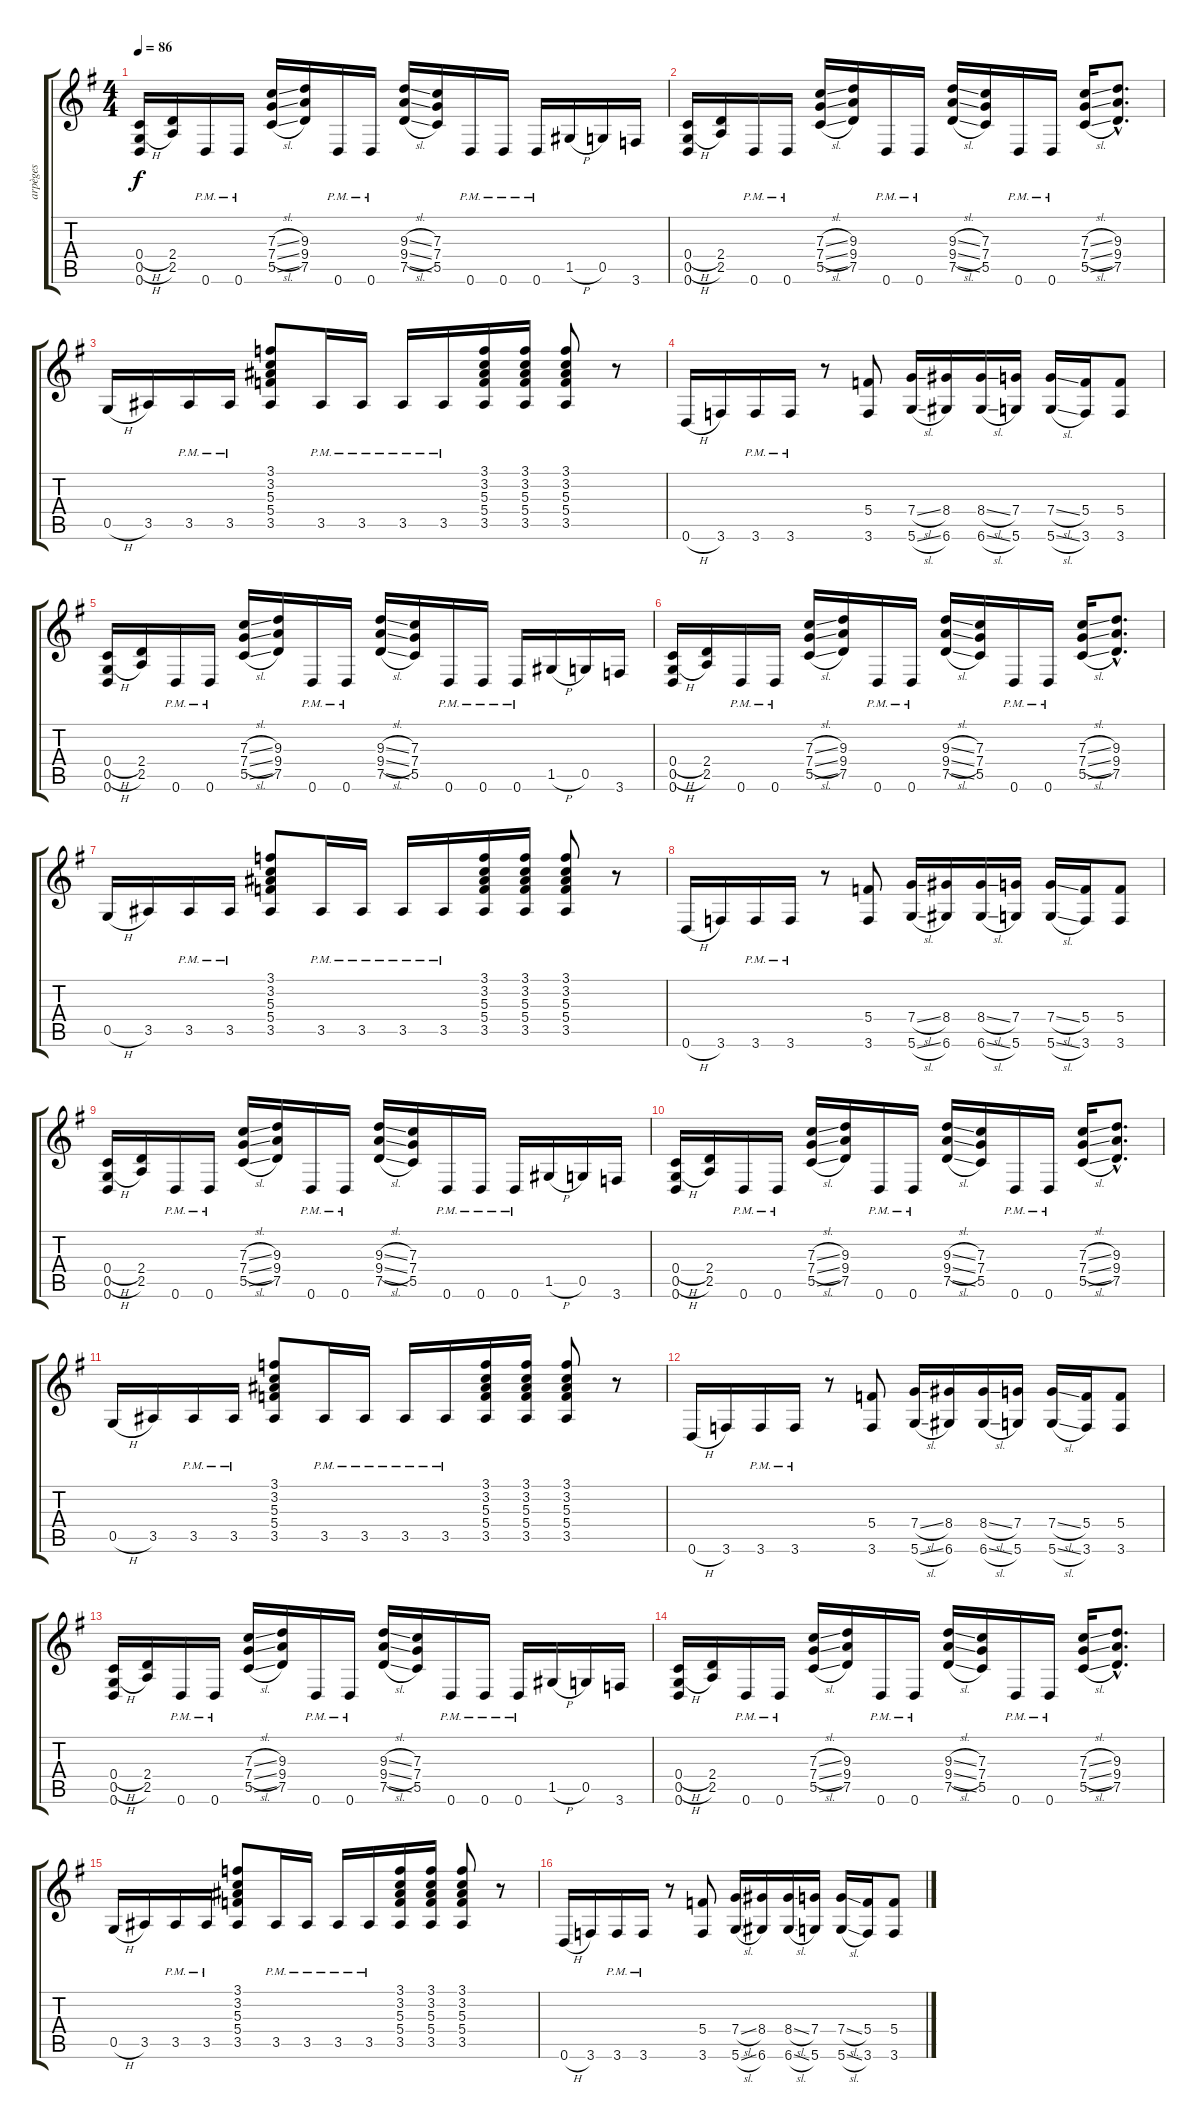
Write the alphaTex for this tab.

\track ("arpèges" "arpèges") {instrument overdrivenguitar}
\staff {score tabs}
\tuning (D4 A3 F3 C3 G2 D2) {hide}
\ts (4 4)
\tempo 86
\clef g2
\ks g
(0.4{h} 0.5{h} 0.6).16{dy f} (2.4 2.5).16 0.6{pm}.16 0.6{pm}.16 (7.3{sl} 7.4{sl} 5.5{sl}).16 (9.3 9.4 7.5).16 0.6{pm}.16 0.6{pm}.16 (9.3{sl} 9.4{sl} 7.5{sl}).16 (7.3 7.4 5.5).16 0.6{pm}.16 0.6{pm}.16 0.6{pm}.16 1.5{h}.16 0.5.16 3.6.16 |
(0.4{h} 0.5{h} 0.6).16 (2.4 2.5).16 0.6{pm}.16 0.6{pm}.16 (7.3{sl} 7.4{sl} 5.5{sl}).16 (9.3 9.4 7.5).16 0.6{pm}.16 0.6{pm}.16 (9.3{sl} 9.4{sl} 7.5{sl}).16 (7.3 7.4 5.5).16 0.6{pm}.16 0.6{pm}.16 (7.3{sl} 7.4{sl} 5.5{sl}).16 (9.3{hac} 9.4{hac} 7.5{hac}).8{d} |
0.5{h}.16 3.5.16 3.5{pm}.16 3.5{pm}.16 (3.1 3.2 5.3 5.4 3.5).8 3.5{pm}.16 3.5{pm}.16 3.5{pm}.16 3.5{pm}.16 (3.1 3.2 5.3 5.4 3.5).16 (3.1 3.2 5.3 5.4 3.5).16 (3.1 3.2 5.3 5.4 3.5).8 r.8 |
0.6{h}.16 3.6.16 3.6{pm}.16 3.6{pm}.16 r.8 (5.4 3.6).8 (7.4{sl} 5.6{sl}).16 (8.4 6.6).16 (8.4{sl} 6.6{sl}).16 (7.4 5.6).16 (7.4{sl} 5.6{sl}).16 (5.4 3.6).16 (5.4 3.6).8 |
(0.4{h} 0.5{h} 0.6).16 (2.4 2.5).16 0.6{pm}.16 0.6{pm}.16 (7.3{sl} 7.4{sl} 5.5{sl}).16 (9.3 9.4 7.5).16 0.6{pm}.16 0.6{pm}.16 (9.3{sl} 9.4{sl} 7.5{sl}).16 (7.3 7.4 5.5).16 0.6{pm}.16 0.6{pm}.16 0.6{pm}.16 1.5{h}.16 0.5.16 3.6.16 |
(0.4{h} 0.5{h} 0.6).16 (2.4 2.5).16 0.6{pm}.16 0.6{pm}.16 (7.3{sl} 7.4{sl} 5.5{sl}).16 (9.3 9.4 7.5).16 0.6{pm}.16 0.6{pm}.16 (9.3{sl} 9.4{sl} 7.5{sl}).16 (7.3 7.4 5.5).16 0.6{pm}.16 0.6{pm}.16 (7.3{sl} 7.4{sl} 5.5{sl}).16 (9.3{hac} 9.4{hac} 7.5{hac}).8{d} |
0.5{h}.16 3.5.16 3.5{pm}.16 3.5{pm}.16 (3.1 3.2 5.3 5.4 3.5).8 3.5{pm}.16 3.5{pm}.16 3.5{pm}.16 3.5{pm}.16 (3.1 3.2 5.3 5.4 3.5).16 (3.1 3.2 5.3 5.4 3.5).16 (3.1 3.2 5.3 5.4 3.5).8 r.8 |
0.6{h}.16 3.6.16 3.6{pm}.16 3.6{pm}.16 r.8 (5.4 3.6).8 (7.4{sl} 5.6{sl}).16 (8.4 6.6).16 (8.4{sl} 6.6{sl}).16 (7.4 5.6).16 (7.4{sl} 5.6{sl}).16 (5.4 3.6).16 (5.4 3.6).8 |
(0.4{h} 0.5{h} 0.6).16 (2.4 2.5).16 0.6{pm}.16 0.6{pm}.16 (7.3{sl} 7.4{sl} 5.5{sl}).16 (9.3 9.4 7.5).16 0.6{pm}.16 0.6{pm}.16 (9.3{sl} 9.4{sl} 7.5{sl}).16 (7.3 7.4 5.5).16 0.6{pm}.16 0.6{pm}.16 0.6{pm}.16 1.5{h}.16 0.5.16 3.6.16 |
(0.4{h} 0.5{h} 0.6).16 (2.4 2.5).16 0.6{pm}.16 0.6{pm}.16 (7.3{sl} 7.4{sl} 5.5{sl}).16 (9.3 9.4 7.5).16 0.6{pm}.16 0.6{pm}.16 (9.3{sl} 9.4{sl} 7.5{sl}).16 (7.3 7.4 5.5).16 0.6{pm}.16 0.6{pm}.16 (7.3{sl} 7.4{sl} 5.5{sl}).16 (9.3{hac} 9.4{hac} 7.5{hac}).8{d} |
0.5{h}.16 3.5.16 3.5{pm}.16 3.5{pm}.16 (3.1 3.2 5.3 5.4 3.5).8 3.5{pm}.16 3.5{pm}.16 3.5{pm}.16 3.5{pm}.16 (3.1 3.2 5.3 5.4 3.5).16 (3.1 3.2 5.3 5.4 3.5).16 (3.1 3.2 5.3 5.4 3.5).8 r.8 |
0.6{h}.16 3.6.16 3.6{pm}.16 3.6{pm}.16 r.8 (5.4 3.6).8 (7.4{sl} 5.6{sl}).16 (8.4 6.6).16 (8.4{sl} 6.6{sl}).16 (7.4 5.6).16 (7.4{sl} 5.6{sl}).16 (5.4 3.6).16 (5.4 3.6).8 |
(0.4{h} 0.5{h} 0.6).16 (2.4 2.5).16 0.6{pm}.16 0.6{pm}.16 (7.3{sl} 7.4{sl} 5.5{sl}).16 (9.3 9.4 7.5).16 0.6{pm}.16 0.6{pm}.16 (9.3{sl} 9.4{sl} 7.5{sl}).16 (7.3 7.4 5.5).16 0.6{pm}.16 0.6{pm}.16 0.6{pm}.16 1.5{h}.16 0.5.16 3.6.16 |
(0.4{h} 0.5{h} 0.6).16 (2.4 2.5).16 0.6{pm}.16 0.6{pm}.16 (7.3{sl} 7.4{sl} 5.5{sl}).16 (9.3 9.4 7.5).16 0.6{pm}.16 0.6{pm}.16 (9.3{sl} 9.4{sl} 7.5{sl}).16 (7.3 7.4 5.5).16 0.6{pm}.16 0.6{pm}.16 (7.3{sl} 7.4{sl} 5.5{sl}).16 (9.3{hac} 9.4{hac} 7.5{hac}).8{d} |
0.5{h}.16 3.5.16 3.5{pm}.16 3.5{pm}.16 (3.1 3.2 5.3 5.4 3.5).8 3.5{pm}.16 3.5{pm}.16 3.5{pm}.16 3.5{pm}.16 (3.1 3.2 5.3 5.4 3.5).16 (3.1 3.2 5.3 5.4 3.5).16 (3.1 3.2 5.3 5.4 3.5).8 r.8 |
0.6{h}.16 3.6.16 3.6{pm}.16 3.6{pm}.16 r.8 (5.4 3.6).8 (7.4{sl} 5.6{sl}).16 (8.4 6.6).16 (8.4{sl} 6.6{sl}).16 (7.4 5.6).16 (7.4{sl} 5.6{sl}).16 (5.4 3.6).16 (5.4 3.6).8
